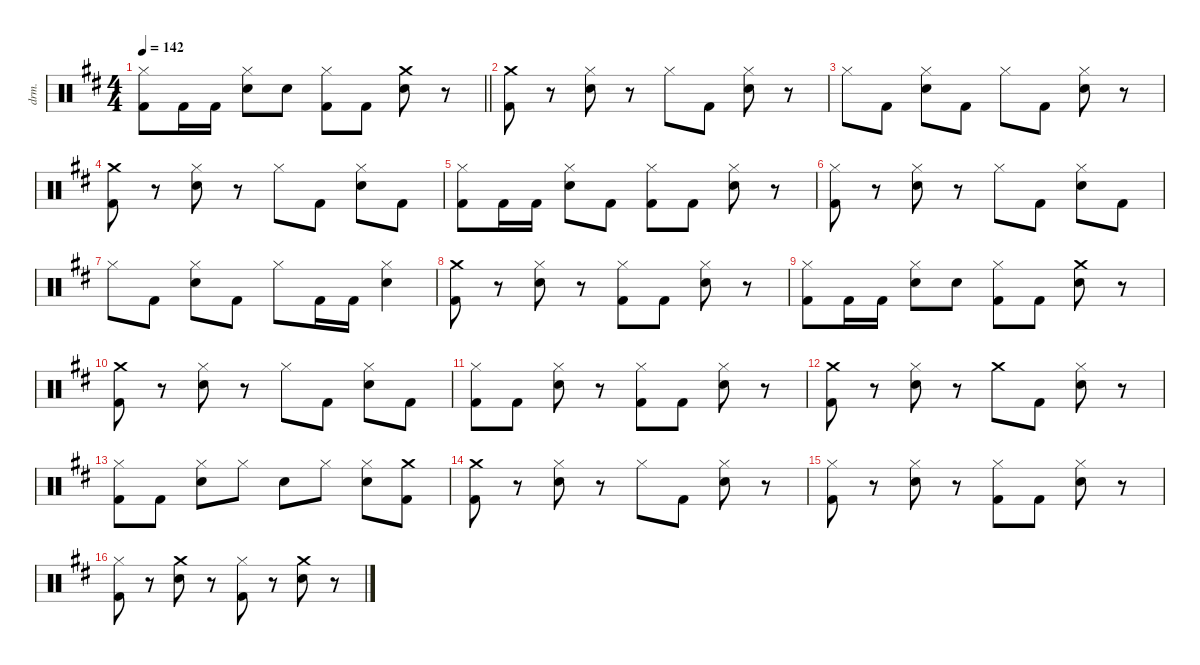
\defaultSystemsLayout 4
\hideDynamics
\bracketExtendMode nobrackets
\otherSystemsTrackNameOrientation horizontal
\track ("Lars - Drums" "drm.") {instrument percussion}
\staff {score}
\articulation defaults
\ts (4 4)
\tempo 142
\clef neutral
\barLineRight lightlight
\ks bminor
("Hi-Hat (closed)"{acc forcenatural} "Kick (hit) 2"{acc forcenatural}).8{dy f beam Down} "Kick (hit) 2"{acc forcenatural}.16{beam Down} "Kick (hit) 2"{acc forcenatural}.16{beam Down} ("Hi-Hat (closed)"{acc forcenatural} "Snare (hit) 2"{acc forcenatural}).8{beam Down} "Snare (hit) 2"{acc forcenatural}.8{beam Down} ("Hi-Hat (closed)"{acc forcenatural} "Kick (hit) 2"{acc forcenatural}).8{beam Down} "Kick (hit) 2"{acc forcenatural}.8{beam Down} ("Crash medium (hit)"{acc forcenatural} "Snare (hit) 2"{acc forcenatural}).8{beam Down} r.8{beam Down} |
("Crash medium (hit)"{acc forcenatural} "Kick (hit) 2"{acc forcenatural}).8{beam Down} r.8{beam Down} ("Hi-Hat (closed)"{acc forcenatural} "Snare (hit) 2"{acc forcenatural}).8{beam Down} r.8{beam Down} "Hi-Hat (closed)"{acc forcenatural}.8{beam Down} "Kick (hit) 2"{acc forcenatural}.8{beam Down} ("Hi-Hat (closed)"{acc forcenatural} "Snare (hit) 2"{acc forcenatural}).8{beam Down} r.8{beam Down} |
"Hi-Hat (closed)"{acc forcenatural}.8{beam Down} "Kick (hit) 2"{acc forcenatural}.8{beam Down} ("Hi-Hat (closed)"{acc forcenatural} "Snare (hit) 2"{acc forcenatural}).8{beam Down} "Kick (hit) 2"{acc forcenatural}.8{beam Down} "Hi-Hat (closed)"{acc forcenatural}.8{beam Down} "Kick (hit) 2"{acc forcenatural}.8{beam Down} ("Hi-Hat (closed)"{acc forcenatural} "Snare (hit) 2"{acc forcenatural}).8{beam Down} r.8{beam Down} |
("Crash medium (hit)"{acc forcenatural} "Kick (hit) 2"{acc forcenatural}).8{beam Down} r.8{beam Down} ("Hi-Hat (closed)"{acc forcenatural} "Snare (hit) 2"{acc forcenatural}).8{beam Down} r.8{beam Down} "Hi-Hat (closed)"{acc forcenatural}.8{beam Down} "Kick (hit) 2"{acc forcenatural}.8{beam Down} ("Hi-Hat (closed)"{acc forcenatural} "Snare (hit) 2"{acc forcenatural}).8{beam Down} "Kick (hit) 2"{acc forcenatural}.8{beam Down} |
("Hi-Hat (closed)"{acc forcenatural} "Kick (hit) 2"{acc forcenatural}).8{beam Down} "Kick (hit) 2"{acc forcenatural}.16{beam Down} "Kick (hit) 2"{acc forcenatural}.16{beam Down} ("Hi-Hat (closed)"{acc forcenatural} "Snare (hit) 2"{acc forcenatural}).8{beam Down} "Kick (hit) 2"{acc forcenatural}.8{beam Down} ("Hi-Hat (closed)"{acc forcenatural} "Kick (hit) 2"{acc forcenatural}).8{beam Down} "Kick (hit) 2"{acc forcenatural}.8{beam Down} ("Hi-Hat (closed)"{acc forcenatural} "Snare (hit) 2"{acc forcenatural}).8{beam Down} r.8{beam Down} |
("Hi-Hat (closed)"{acc forcenatural} "Kick (hit) 2"{acc forcenatural}).8{beam Down} r.8{beam Down} ("Hi-Hat (closed)"{acc forcenatural} "Snare (hit) 2"{acc forcenatural}).8{beam Down} r.8{beam Down} "Hi-Hat (closed)"{acc forcenatural}.8{beam Down} "Kick (hit) 2"{acc forcenatural}.8{beam Down} ("Hi-Hat (closed)"{acc forcenatural} "Snare (hit) 2"{acc forcenatural}).8{beam Down} "Kick (hit) 2"{acc forcenatural}.8{beam Down} |
"Hi-Hat (closed)"{acc forcenatural}.8{beam Down} "Kick (hit) 2"{acc forcenatural}.8{beam Down} ("Hi-Hat (closed)"{acc forcenatural} "Snare (hit) 2"{acc forcenatural}).8{beam Down} "Kick (hit) 2"{acc forcenatural}.8{beam Down} "Hi-Hat (closed)"{acc forcenatural}.8{beam Down} "Kick (hit) 2"{acc forcenatural}.16{beam Down} "Kick (hit) 2"{acc forcenatural}.16{beam Down} ("Hi-Hat (closed)"{acc forcenatural} "Snare (hit) 2"{acc forcenatural}).4{beam Down} |
("Crash medium (hit)"{acc forcenatural} "Kick (hit) 2"{acc forcenatural}).8{beam Down} r.8{beam Down} ("Hi-Hat (closed)"{acc forcenatural} "Snare (hit) 2"{acc forcenatural}).8{beam Down} r.8{beam Down} ("Hi-Hat (closed)"{acc forcenatural} "Kick (hit) 2"{acc forcenatural}).8{beam Down} "Kick (hit) 2"{acc forcenatural}.8{beam Down} ("Hi-Hat (closed)"{acc forcenatural} "Snare (hit) 2"{acc forcenatural}).8{beam Down} r.8{beam Down} |
("Hi-Hat (closed)"{acc forcenatural} "Kick (hit) 2"{acc forcenatural}).8{beam Down} "Kick (hit) 2"{acc forcenatural}.16{beam Down} "Kick (hit) 2"{acc forcenatural}.16{beam Down} ("Hi-Hat (closed)"{acc forcenatural} "Snare (hit) 2"{acc forcenatural}).8{beam Down} "Snare (hit) 2"{acc forcenatural}.8{beam Down} ("Hi-Hat (closed)"{acc forcenatural} "Kick (hit) 2"{acc forcenatural}).8{beam Down} "Kick (hit) 2"{acc forcenatural}.8{beam Down} ("Crash medium (hit)"{acc forcenatural} "Snare (hit) 2"{acc forcenatural}).8{beam Down} r.8{beam Down} |
("Crash medium (hit)"{acc forcenatural} "Kick (hit) 2"{acc forcenatural}).8{beam Down} r.8{beam Down} ("Hi-Hat (closed)"{acc forcenatural} "Snare (hit) 2"{acc forcenatural}).8{beam Down} r.8{beam Down} "Hi-Hat (closed)"{acc forcenatural}.8{beam Down} "Kick (hit) 2"{acc forcenatural}.8{beam Down} ("Hi-Hat (closed)"{acc forcenatural} "Snare (hit) 2"{acc forcenatural}).8{beam Down} "Kick (hit) 2"{acc forcenatural}.8{beam Down} |
("Hi-Hat (closed)"{acc forcenatural} "Kick (hit) 2"{acc forcenatural}).8{beam Down} "Kick (hit) 2"{acc forcenatural}.8{beam Down} ("Hi-Hat (closed)"{acc forcenatural} "Snare (hit) 2"{acc forcenatural}).8{beam Down} r.8{beam Down} ("Hi-Hat (closed)"{acc forcenatural} "Kick (hit) 2"{acc forcenatural}).8{beam Down} "Kick (hit) 2"{acc forcenatural}.8{beam Down} ("Hi-Hat (closed)"{acc forcenatural} "Snare (hit) 2"{acc forcenatural}).8{beam Down} r.8{beam Down} |
("Crash medium (hit)"{acc forcenatural} "Kick (hit) 2"{acc forcenatural}).8{beam Down} r.8{beam Down} ("Hi-Hat (closed)"{acc forcenatural} "Snare (hit) 2"{acc forcenatural}).8{beam Down} r.8{beam Down} "Crash medium (hit)"{acc forcenatural}.8{beam Down} "Kick (hit) 2"{acc forcenatural}.8{beam Down} ("Hi-Hat (closed)"{acc forcenatural} "Snare (hit) 2"{acc forcenatural}).8{beam Down} r.8{beam Down} |
("Hi-Hat (closed)"{acc forcenatural} "Kick (hit) 2"{acc forcenatural}).8{beam Down} "Kick (hit) 2"{acc forcenatural}.8{beam Down} ("Hi-Hat (closed)"{acc forcenatural} "Snare (hit) 2"{acc forcenatural}).8{beam Down} "Hi-Hat (closed)"{acc forcenatural}.8{beam Down} "Snare (hit) 2"{acc forcenatural}.8{beam Down} "Hi-Hat (closed)"{acc forcenatural}.8{beam Down} ("Hi-Hat (closed)"{acc forcenatural} "Snare (hit) 2"{acc forcenatural}).8{beam Down} ("Crash medium (hit)"{acc forcenatural} "Kick (hit) 2"{acc forcenatural}).8{beam Down} |
("Crash medium (hit)"{acc forcenatural} "Kick (hit) 2"{acc forcenatural}).8{beam Down} r.8{beam Down} ("Snare (hit) 2"{acc forcenatural} "Hi-Hat (closed)"{acc forcenatural}).8{dy ff beam Down} r.8{beam Down} "Hi-Hat (closed)"{acc forcenatural}.8{dy f beam Down} "Kick (hit) 2"{acc forcenatural}.8{beam Down} ("Snare (hit) 2"{acc forcenatural} "Hi-Hat (closed)"{acc forcenatural}).8{dy ff beam Down} r.8{beam Down} |
("Hi-Hat (closed)"{acc forcenatural} "Kick (hit) 2"{acc forcenatural}).8{dy f beam Down} r.8{beam Down} ("Snare (hit) 2"{acc forcenatural} "Hi-Hat (closed)"{acc forcenatural}).8{dy ff beam Down} r.8{beam Down} ("Hi-Hat (closed)"{acc forcenatural} "Kick (hit) 2"{acc forcenatural}).8{dy f beam Down} "Kick (hit) 2"{acc forcenatural}.8{beam Down} ("Snare (hit) 2"{acc forcenatural} "Hi-Hat (closed)"{acc forcenatural}).8{dy ff beam Down} r.8{beam Down} |
("Hi-Hat (closed)"{acc forcenatural} "Kick (hit) 2"{acc forcenatural}).8{dy f beam Down} r.8{beam Down} ("Crash medium (hit)"{acc forcenatural} "Snare (hit) 2"{acc forcenatural}).8{beam Down} r.8{beam Down} ("Hi-Hat (closed)"{acc forcenatural} "Kick (hit) 2"{acc forcenatural}).8{beam Down} r.8{beam Down} ("Crash medium (hit)"{acc forcenatural} "Snare (hit) 2"{acc forcenatural}).8{beam Down} r.8{beam Down}
